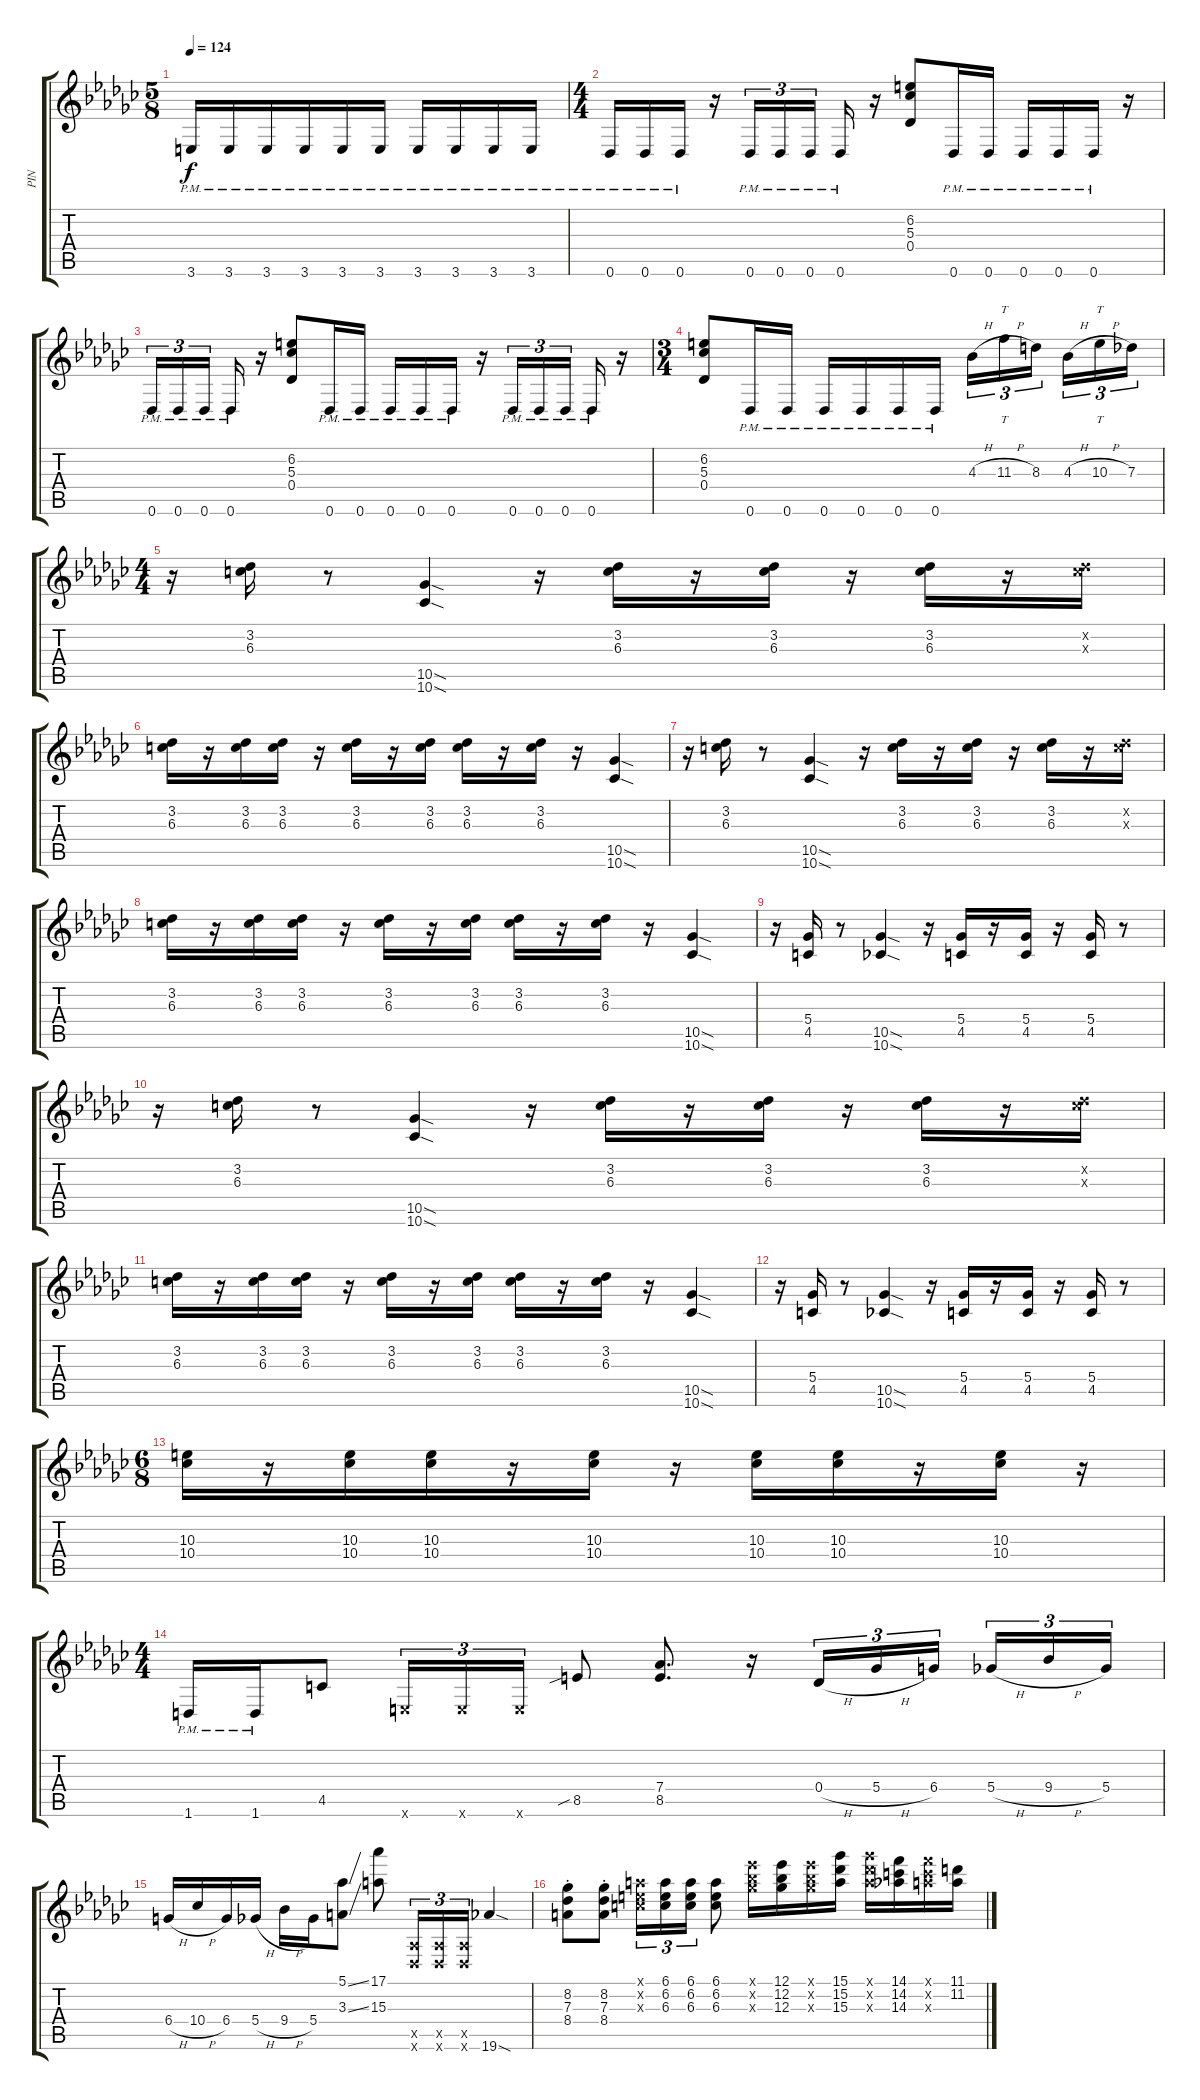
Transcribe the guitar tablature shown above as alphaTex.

\track ("PIN" "PIN") {instrument distortionguitar}
\staff {score tabs}
\tuning (Eb4 Bb3 Gb3 Db3 Ab2 Db2) {hide}
\ts (5 8)
\tempo 124
\clef g2
\ks gb
3.6{pm}.16{dy f} 3.6{pm}.16 3.6{pm}.16 3.6{pm}.16 3.6{pm}.16 3.6{pm}.16 3.6{pm}.16 3.6{pm}.16 3.6{pm}.16 3.6{pm}.16 |
\ts (4 4)
0.6{pm}.16 0.6{pm}.16 0.6{pm}.16 r.16 0.6{pm}.16{tu (3 2)} 0.6{pm}.16{tu (3 2)} 0.6{pm}.16{tu (3 2)} 0.6{pm}.16 r.16 (6.2 5.3 0.4).8 0.6{pm}.16 0.6{pm}.16 0.6{pm}.16 0.6{pm}.16 0.6{pm}.16 r.16 |
0.6{pm}.16{tu (3 2)} 0.6{pm}.16{tu (3 2)} 0.6{pm}.16{tu (3 2)} 0.6{pm}.16 r.16 (6.2 5.3 0.4).8 0.6{pm}.16 0.6{pm}.16 0.6{pm}.16 0.6{pm}.16 0.6{pm}.16 r.16 0.6{pm}.16{tu (3 2)} 0.6{pm}.16{tu (3 2)} 0.6{pm}.16{tu (3 2)} 0.6{pm}.16 r.16 |
\ts (3 4)
(6.2 5.3 0.4).8 0.6{pm}.16 0.6{pm}.16 0.6{pm}.16 0.6{pm}.16 0.6{pm}.16 0.6{pm}.16 4.3{h}.16{tu (3 2)} 11.3{h}.16{tt tu (3 2)} 8.3.16{tu (3 2)} 4.3{h}.16{tu (3 2)} 10.3{h}.16{tt tu (3 2)} 7.3.16{tu (3 2)} |
\ts (4 4)
r.16 (3.2 6.3).16 r.8 (10.5{sod} 10.6{sod}).4 r.16 (3.2 6.3).16 r.16 (3.2 6.3).16 r.16 (3.2 6.3).16 r.16 (3.2{x} 6.3{x}).16 |
(3.2 6.3).16 r.16 (3.2 6.3).16 (3.2 6.3).16 r.16 (3.2 6.3).16 r.16 (3.2 6.3).16 (3.2 6.3).16 r.16 (3.2 6.3).16 r.16 (10.5{sod} 10.6{sod}).4 |
r.16 (3.2 6.3).16 r.8 (10.5{sod} 10.6{sod}).4 r.16 (3.2 6.3).16 r.16 (3.2 6.3).16 r.16 (3.2 6.3).16 r.16 (3.2{x} 6.3{x}).16 |
(3.2 6.3).16 r.16 (3.2 6.3).16 (3.2 6.3).16 r.16 (3.2 6.3).16 r.16 (3.2 6.3).16 (3.2 6.3).16 r.16 (3.2 6.3).16 r.16 (10.5{sod} 10.6{sod}).4 |
r.16 (5.4 4.5).16 r.8 (10.5{sod} 10.6{sod}).4 r.16 (5.4 4.5).16 r.16 (5.4 4.5).16 r.16 (5.4 4.5).16 r.8 |
r.16 (3.2 6.3).16 r.8 (10.5{sod} 10.6{sod}).4 r.16 (3.2 6.3).16 r.16 (3.2 6.3).16 r.16 (3.2 6.3).16 r.16 (3.2{x} 6.3{x}).16 |
(3.2 6.3).16 r.16 (3.2 6.3).16 (3.2 6.3).16 r.16 (3.2 6.3).16 r.16 (3.2 6.3).16 (3.2 6.3).16 r.16 (3.2 6.3).16 r.16 (10.5{sod} 10.6{sod}).4 |
r.16 (5.4 4.5).16 r.8 (10.5{sod} 10.6{sod}).4 r.16 (5.4 4.5).16 r.16 (5.4 4.5).16 r.16 (5.4 4.5).16 r.8 |
\ts (6 8)
(10.3 10.4).16 r.16 (10.3 10.4).16 (10.3 10.4).16 r.16 (10.3 10.4).16 r.16 (10.3 10.4).16 (10.3 10.4).16 r.16 (10.3 10.4).16 r.16 |
\ts (4 4)
1.6{pm}.16 1.6{pm}.16 4.5.8 3.6{x}.16{tu (3 2)} 3.6{x}.16{tu (3 2)} 3.6{x}.16{tu (3 2)} 8.5{sib}.8 (7.4 8.5).8{d} r.16 0.4{h}.16{tu (3 2)} 5.4{h}.16{tu (3 2)} 6.4.16{tu (3 2)} 5.4{h}.16{tu (3 2)} 9.4{h}.16{tu (3 2)} 5.4.16{tu (3 2)} |
6.4{h}.16 10.4{h}.16 6.4.16 5.4{h}.16 9.4{h}.16 5.4.16 (5.1{ss} 3.3{ss}).8 (17.1 15.3).8 (0.5{x} 0.6{x}).16{tu (3 2)} (0.5{x} 0.6{x}).16{tu (3 2)} (0.5{x} 0.6{x}).16{tu (3 2)} 19.6{sod}.4 |
(8.2{st} 7.3{st} 8.4{st}).8 (8.2{st} 7.3{st} 8.4{st}).8 (6.1{x} 6.2{x} 6.3{x}).16{tu (3 2)} (6.1 6.2 6.3).16{tu (3 2)} (6.1 6.2 6.3).16{tu (3 2)} (6.1 6.2 6.3).8 (12.1{x} 12.2{x} 12.3{x}).16 (12.1 12.2 12.3).16 (12.1{x} 12.2{x} 12.3{x}).16 (15.1 15.2 15.3).16 (15.1{x} 15.2{x} 15.3{x}).16 (14.1 14.2 14.3).16 (14.1{x} 14.2{x} 15.3{x}).16 (11.1 11.2).16
